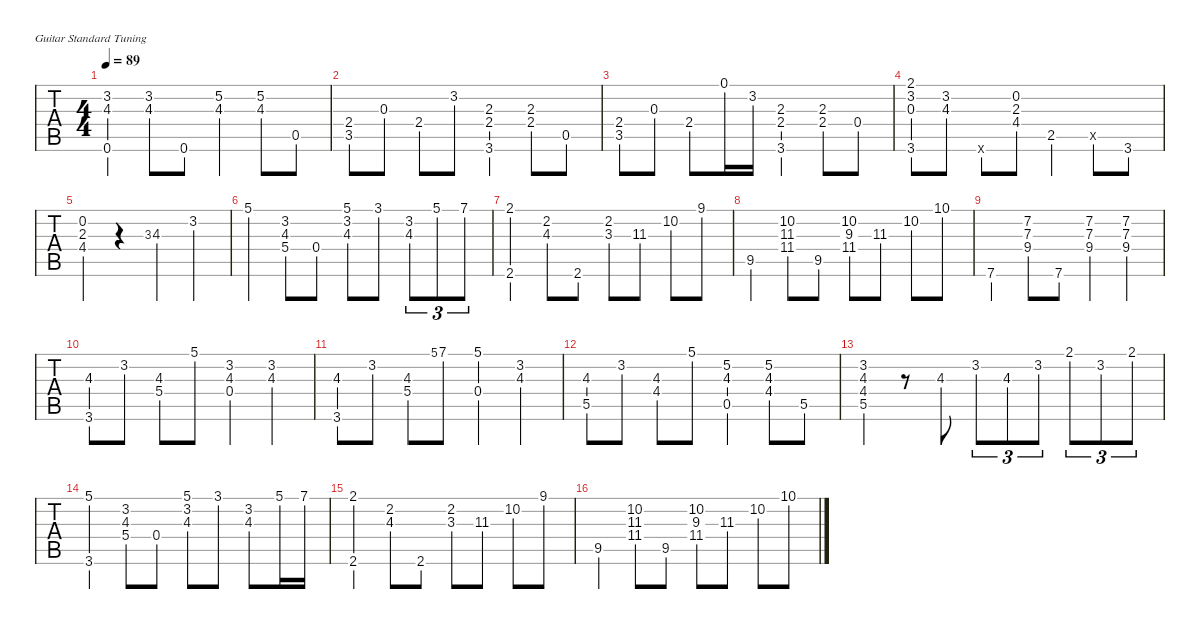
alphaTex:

\defaultSystemsLayout 4
\hideDynamics
\bracketExtendMode nobrackets
\singleTrackTrackNamePolicy hidden
\multiTrackTrackNamePolicy hidden
\firstSystemTrackNameOrientation horizontal
\otherSystemsTrackNameOrientation horizontal
\extendBarLines
\chordDiagramsInScore
\track ("Classical Guitar" "Classical Guitar") {instrument brightacousticpiano}
\staff {tabs}
\tuning (E4 B3 G3 D3 A2 E2)
\ts (4 4)
\tempo 89
\clef g2
\ks c
(3.2 4.3 0.6).4{dy mf} (3.2 4.3).8 0.6.8 (5.2 4.3).4 (5.2 4.3).8 0.5.8 |
(2.4 3.5).8 0.3.8 2.4.8 3.2.8 (2.3 2.4 3.6).4 (2.3 2.4).8 0.5.8 |
(2.4 3.5).8 0.3.8 2.4.8 0.1.16 3.2.16 (2.3 2.4 3.6).4 (2.3 2.4).8 0.4.8 |
(2.1{acc #} 3.2 0.3 3.6).8 (3.2 4.3).8 0.6{x}.8 (0.2 2.3 4.4{acc #}).8 2.5.4 0.5{x}.8 3.6.8 |
(0.2 2.3 4.4{acc #}).4 r.4 3.3{acc b}.8{gr} 4.3.4 3.2.4 |
5.1.4 (3.2 4.3 5.4).8 0.4.8 (5.1 3.2 4.3).8 3.1.8 (3.2 4.3).8{tu (3 2)} 5.1.8{tu (3 2)} 7.1.8{tu (3 2)} |
(2.1{acc #} 2.6{acc #}).4 (2.2{acc b} 4.3).8 2.6{acc #}.8 (2.2{acc b} 3.3{acc b}).8 11.3{acc #}.8 10.2.8 9.1{acc b}.8 |
9.5{acc #}.4 (10.2 11.3{acc #} 11.4{acc b}).8 9.5{acc #}.8 (10.2 9.3 11.4{acc b}).8 11.3{acc #}.8 10.2.8 10.1.8 |
7.6.4 (7.2{acc #} 7.3 9.4).8 7.6.8 (7.2{acc #} 7.3 9.4).4 (7.2{acc #} 7.3 9.4).4 |
(4.3 3.6).8 3.2.8 (4.3 5.4).8 5.1.8 (3.2 4.3 0.4).4 (3.2 4.3).4 |
(4.3 3.6).8 3.2.8 (4.3 5.4).8 5.1.8{gr} 7.1.8 (5.1 0.4).4 (3.2 4.3).4 |
(4.3 5.5).8 3.2.8 (4.3 4.4{acc #}).8 5.1.8 (5.2 4.3 0.5).4 (5.2 4.3 4.4{acc #}).8 5.5.8 |
(3.2 4.3 4.4{acc #} 5.5).4 r.8 4.3.8 3.2.8{tu (3 2)} 4.3.8{tu (3 2)} 3.2.8{tu (3 2)} 2.1{acc #}.8{tu (3 2)} 3.2.8{tu (3 2)} 2.1{acc #}.8{tu (3 2)} |
(5.1 3.6).4 (3.2 4.3 5.4).8 0.4.8 (5.1 3.2 4.3).8 3.1.8 (3.2 4.3).8 5.1.16 7.1.16 |
(2.1{acc #} 2.6{acc #}).4 (2.2{acc b} 4.3).8 2.6{acc #}.8 (2.2{acc b} 3.3{acc b}).8 11.3{acc #}.8 10.2.8 9.1{acc b}.8 |
9.5{acc #}.4 (10.2 11.3{acc #} 11.4{acc b}).8 9.5{acc #}.8 (10.2 9.3 11.4{acc b}).8 11.3{acc #}.8 10.2.8 10.1.8
